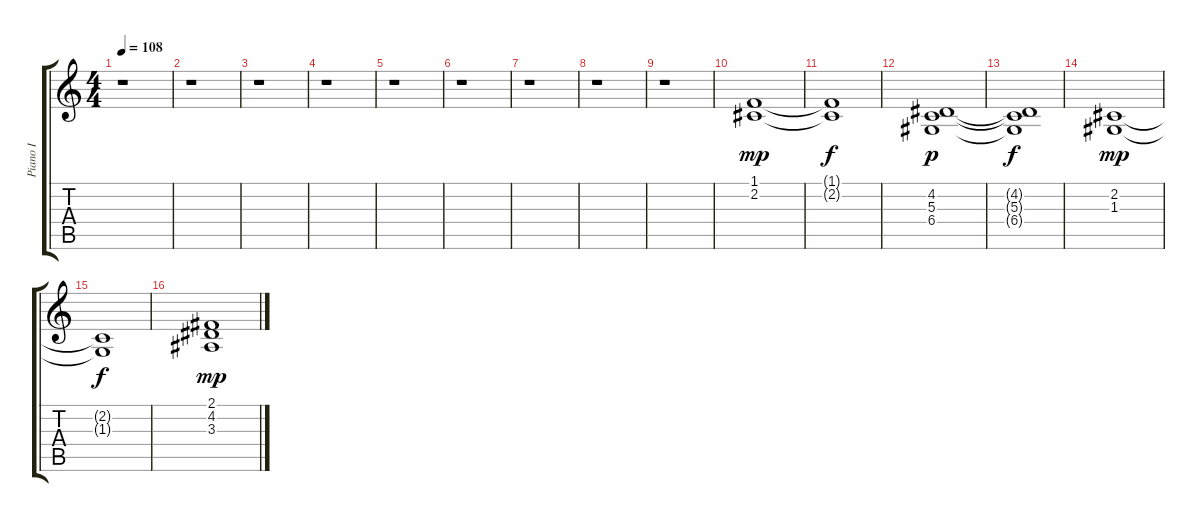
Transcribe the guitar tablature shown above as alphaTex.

\track ("Piano I" "Piano I") {instrument ocarina}
\staff {score tabs}
\tuning (E4 B3 G3 D3 A2 E2) {hide}
\ts (4 4)
\tempo 108
\clef g2
\ks c
r.1{dy mf} |
r.1 |
r.1 |
r.1 |
r.1 |
r.1 |
r.1 |
r.1 |
r.1 |
(1.1 2.2).1{dy mp} |
(1.1{t} 2.2{t}).1{dy f} |
(4.2 5.3 6.4).1{dy p} |
(4.2{t} 5.3{t} 6.4{t}).1{dy f} |
(2.2 1.3).1{dy mp} |
(2.2{t} 1.3{t}).1{dy f} |
(2.1 4.2 3.3).1{dy mp}
